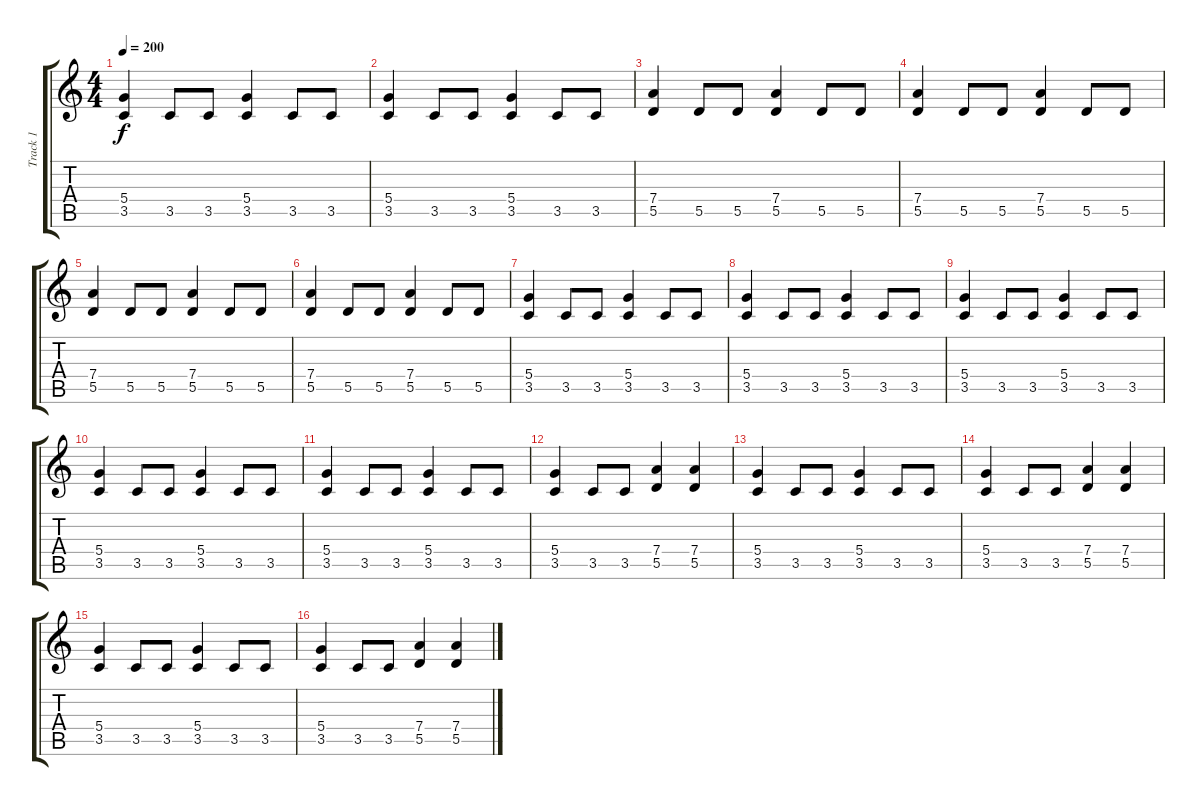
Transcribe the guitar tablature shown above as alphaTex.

\track ("Track 1" "Track 1") {instrument distortionguitar}
\staff {score tabs}
\tuning (E4 B3 G3 D3 A2 E2) {hide}
\ts (4 4)
\tempo 200
\clef g2
\ks c
(5.4 3.5).4{dy f} 3.5.8 3.5.8 (5.4 3.5).4 3.5.8 3.5.8 |
(5.4 3.5).4 3.5.8 3.5.8 (5.4 3.5).4 3.5.8 3.5.8 |
(7.4 5.5).4 5.5.8 5.5.8 (7.4 5.5).4 5.5.8 5.5.8 |
(7.4 5.5).4 5.5.8 5.5.8 (7.4 5.5).4 5.5.8 5.5.8 |
(7.4 5.5).4 5.5.8 5.5.8 (7.4 5.5).4 5.5.8 5.5.8 |
(7.4 5.5).4 5.5.8 5.5.8 (7.4 5.5).4 5.5.8 5.5.8 |
(5.4 3.5).4 3.5.8 3.5.8 (5.4 3.5).4 3.5.8 3.5.8 |
(5.4 3.5).4 3.5.8 3.5.8 (5.4 3.5).4 3.5.8 3.5.8 |
(5.4 3.5).4 3.5.8 3.5.8 (5.4 3.5).4 3.5.8 3.5.8 |
(5.4 3.5).4 3.5.8 3.5.8 (5.4 3.5).4 3.5.8 3.5.8 |
(5.4 3.5).4 3.5.8 3.5.8 (5.4 3.5).4 3.5.8 3.5.8 |
(5.4 3.5).4 3.5.8 3.5.8 (7.4 5.5).4 (7.4 5.5).4 |
(5.4 3.5).4 3.5.8 3.5.8 (5.4 3.5).4 3.5.8 3.5.8 |
(5.4 3.5).4 3.5.8 3.5.8 (7.4 5.5).4 (7.4 5.5).4 |
(5.4 3.5).4 3.5.8 3.5.8 (5.4 3.5).4 3.5.8 3.5.8 |
(5.4 3.5).4 3.5.8 3.5.8 (7.4 5.5).4 (7.4 5.5).4
